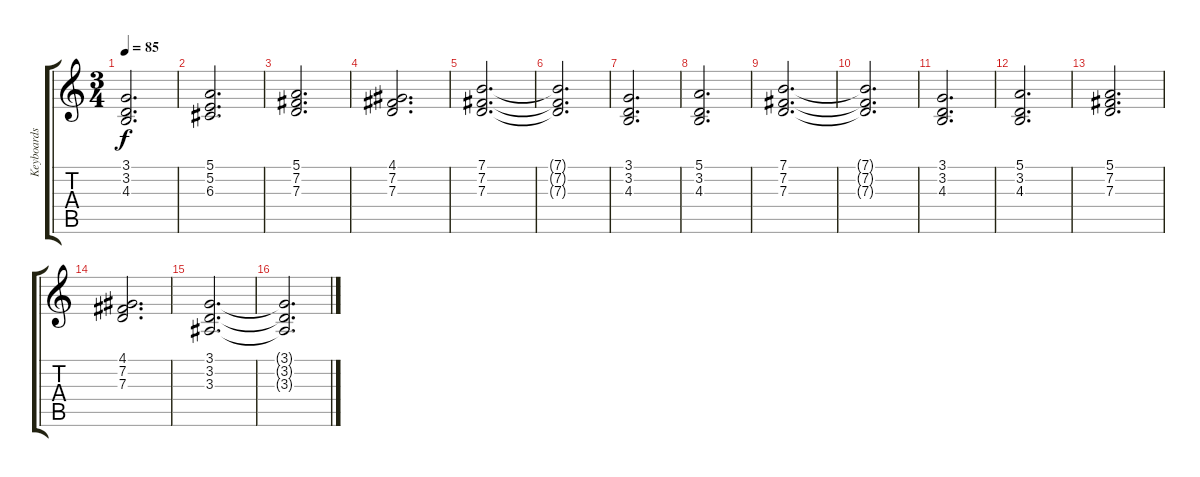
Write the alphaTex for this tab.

\track ("Keyboards" "Keyboards") {instrument drawbarorgan}
\staff {score tabs}
\tuning (E4 B3 G3 D3 A2 E2) {hide}
\ts (3 4)
\tempo 85
\clef g2
\ks c
(3.1 3.2 4.3).2{d dy f} |
(5.1 5.2 6.3).2{d} |
(5.1 7.2 7.3).2{d} |
(4.1 7.2 7.3).2{d} |
(7.1 7.2 7.3).2{d} |
(7.1{t} 7.2{t} 7.3{t}).2{d} |
(3.1 3.2 4.3).2{d} |
(5.1 3.2 4.3).2{d} |
(7.1 7.2 7.3).2{d} |
(7.1{t} 7.2{t} 7.3{t}).2{d} |
(3.1 3.2 4.3).2{d} |
(5.1 3.2 4.3).2{d} |
(5.1 7.2 7.3).2{d} |
(4.1 7.2 7.3).2{d} |
(3.1 3.2 3.3).2{d} |
(3.1{t} 3.2{t} 3.3{t}).2{d}
